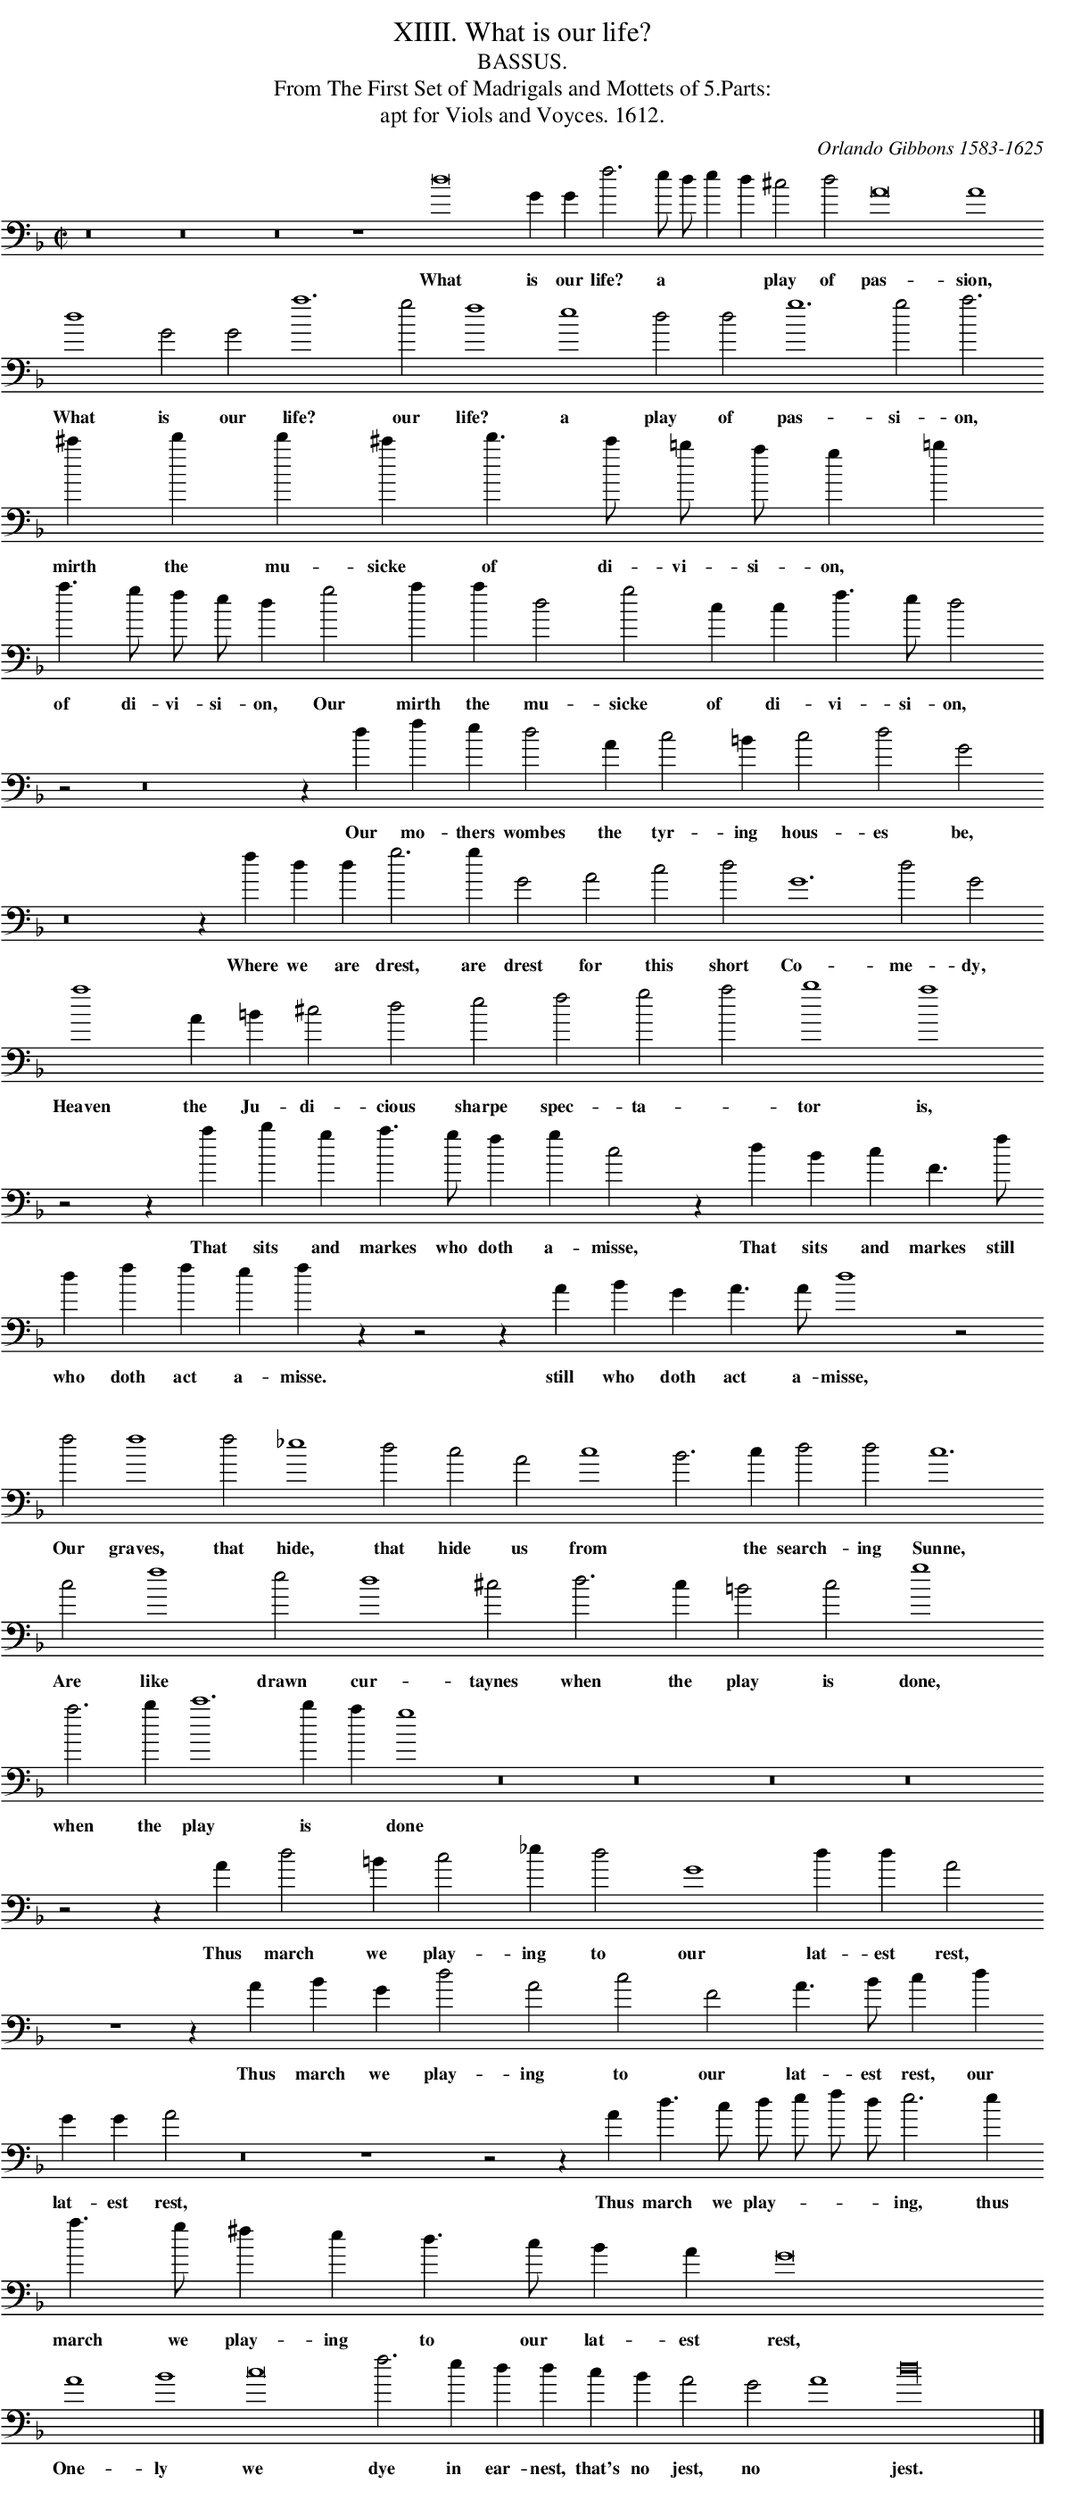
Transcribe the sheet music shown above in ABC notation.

X:1
T:XIIII. What is our life?
T:BASSUS.
T:From The First Set of Madrigals and Mottets of 5.Parts:
T:apt for Viols and Voyces. 1612.
C:Orlando Gibbons 1583-1625
M:C|
L:1/4
K:D min bass
z8 z8 z8 z4 d8 G G f3 e/ d/ e d ^c2 d2 A8 A4
w:What is our life? a * * * play of pas- sion,
d4 G2 G2 a6 g2 f4 e4 d2 d2 g6 g2 a3
w:What is our life? our life? a play of pas- si- on, Our
^c' d' d' ^c' d'> c' =b/ a/ g =b
w:mirth the mu- sicke of di- vi- si- on,
a> g f/ e/ d g2 a a d2 g2 c c f> e d2
w:of di- vi- si- on, Our mirth the mu- sicke of di- vi- si- on,
z2 z8 z d f e d2 A c2 =B c2 d2 G2
w:Our mo- thers wombes the tyr- ing hous- es be,
z8 z f d d g3 g G2 A2 c2 d2 G6 d2 G2
w:Where we are drest, are drest for this short Co- me- dy,
a4 A =B ^c2 d2 e2 f2 g2 a2 b4 a4
w:Heaven the Ju- di- cious sharpe spec- ta- * tor is,
z2 z a b g a> g f g c2 z d B c  F> f
w:That sits and markes who doth a- misse, That sits and markes still
d f f e f z z2 z A B G A> A d4 z2
w: who doth act a- misse.  still who doth act a- misse,
f2 f4 f2 _e4 d2 c2 A2 c4 B3 c d2 d2 c6
w:Our graves, that hide, that hide us from * the search- ing Sunne,
c2 f4 e2 d4 ^c2 d3 c =B2 c2 g4
w:Are like drawn cur- taynes when the play is done,
a3 b c'6 b a g4 z8 z8 z8 z8
w:when the play is * done
z2 z A d2 =B c2 _e d2 G4 d d A2
w:Thus march we play- ing to our lat- est rest,
z4 z A B G d2 A2 c2 F2 A> B  c d
w:Thus march we play- ing to our lat- est rest, our
G G A2 z8 z4 z2 z A d> c d/ e/ f/ d/ e3 e
w:lat- est rest, Thus march we play- * * * ing, thus
a> g ^f e d> c B A G8
w:march we play- ing to our lat- est rest,
A4 B4 c8 f3 e d d c B A2 G2 A4 d16|]
w:One- ly we dye in ear- nest, that's no jest, no * jest.
